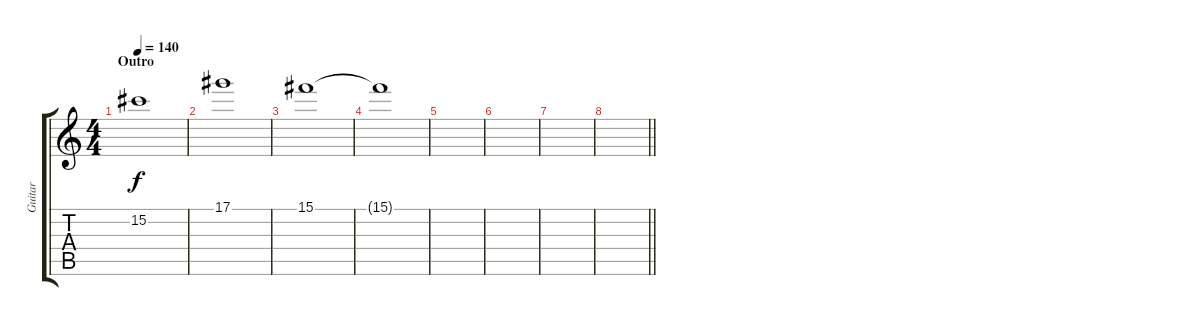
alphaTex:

\track ("Guitar" "Guitar") {instrument distortionguitar}
\staff {score tabs}
\tuning (Eb4 Bb3 Gb3 Db3 Ab2 Db2) {hide}
\ts (4 4)
\section ("" "Outro")
\tempo 140
\clef g2
\ks c
15.2.1{dy f} |
17.1.1 |
15.1.1 |
15.1{t}.1 |
|
|
|
\barLineRight lightlight
